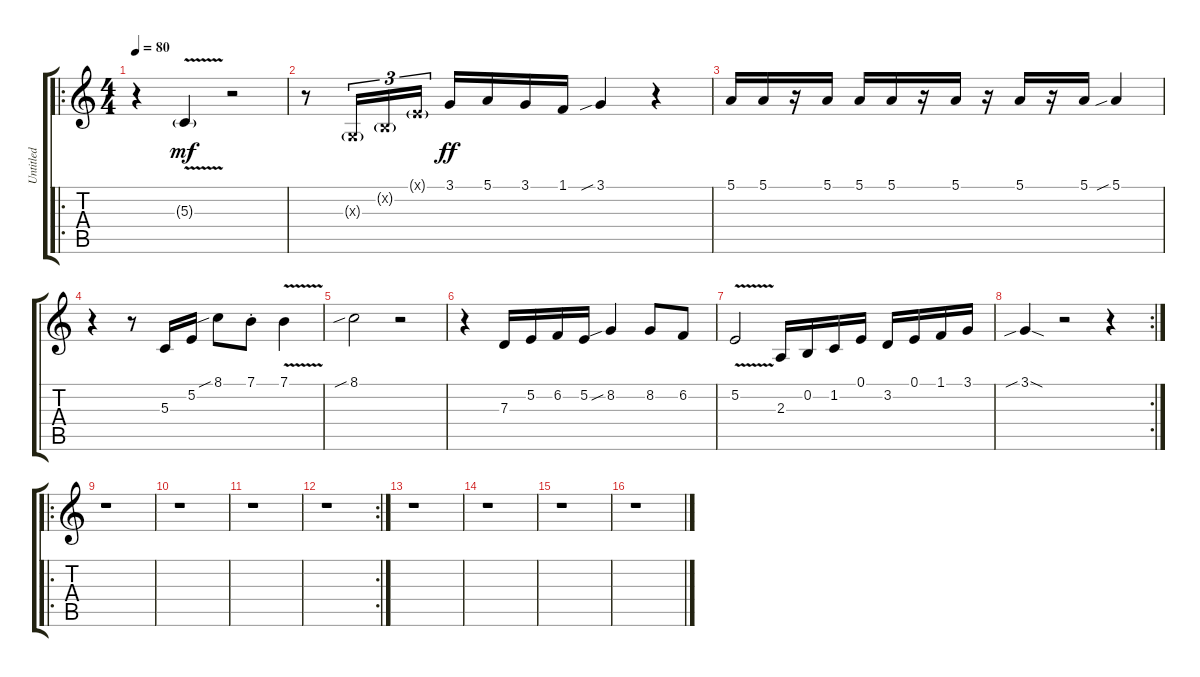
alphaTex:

\track ("Untitled" "Untitled") {instrument altosax}
\staff {score tabs}
\tuning (E4 B3 G3 D3 A2 E2) {hide}
\ro
\ts (4 4)
\tempo 80
\clef g2
\ks c
r.4{dy mf} 5.3{v g}.4 r.2 |
r.8 0.3{g x}.16{tu (3 2)} 0.2{g x}.16{tu (3 2)} 0.1{g x}.16{tu (3 2)} 3.1.16{dy ff} 5.1.16 3.1.16 1.1.16 3.1{sib}.4 r.4 |
5.1.16 5.1.16 r.16 5.1.16 5.1.16 5.1.16 r.16 5.1.16 r.16 5.1.16 r.16 5.1.16 5.1{sib}.4 |
r.4 r.8 5.3.16 5.2.16 8.1{sib}.8 7.1{st}.8 7.1{v}.4 |
8.1{sib}.2 r.2 |
r.4 7.3.16 5.2.16 6.2.16 5.2.16 8.2{sib}.4 8.2.8 6.2.8 |
5.2{v}.2 2.3.16 0.2.16 1.2.16 0.1.16 3.2.16 0.1.16 1.1.16 3.1.16 |
\rc 2
3.1{sib sod}.4 r.2 r.4 |
\ro
r.1 |
r.1 |
r.1 |
\rc 2
r.1 |
r.1 |
r.1 |
r.1 |
r.1
